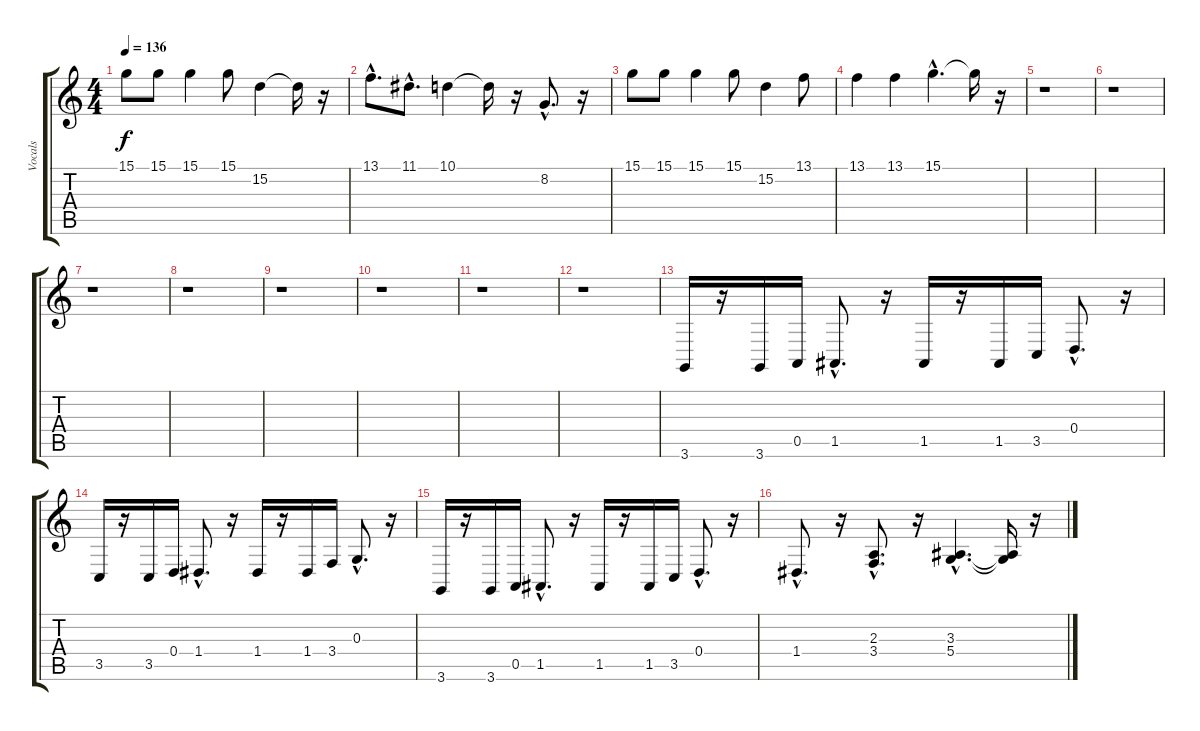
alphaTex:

\track ("Vocals" "Vocals") {instrument synthbrass2}
\staff {score tabs}
\tuning (E4 B3 G3 D3 A2 E2) {hide}
\ts (4 4)
\tempo 136
\clef g2
\ks c
15.1.8{dy f} 15.1.8 15.1.4 15.1.8 15.2.4 15.2{t}.16 r.16 |
13.1{hac}.8{d} 11.1{hac}.8{d} 10.1.4 10.1{t}.16 r.16 8.2{hac}.8{d} r.16 |
15.1.8 15.1.8 15.1.4 15.1.8 15.2.4 13.1.8 |
13.1.4 13.1.4 15.1{hac}.4{d} 15.1{t}.16 r.16 |
r.1 |
r.1 |
r.1 |
r.1 |
r.1 |
r.1 |
r.1 |
r.1 |
3.6.16 r.16 3.6.16 0.5.16 1.5{hac}.8{d} r.16 1.5.16 r.16 1.5.16 3.5.16 0.4{hac}.8{d} r.16 |
3.5.16 r.16 3.5.16 0.4.16 1.4{hac}.8{d} r.16 1.4.16 r.16 1.4.16 3.4.16 0.3{hac}.8{d} r.16 |
3.6.16 r.16 3.6.16 0.5.16 1.5{hac}.8{d} r.16 1.5.16 r.16 1.5.16 3.5.16 0.4{hac}.8{d} r.16 |
1.4{hac}.8{d} r.16 (2.3{hac} 3.4{hac}).8{d} r.16 (3.3{hac} 5.4{hac}).4{d} (3.3{t} 5.4{t}).16 r.16
